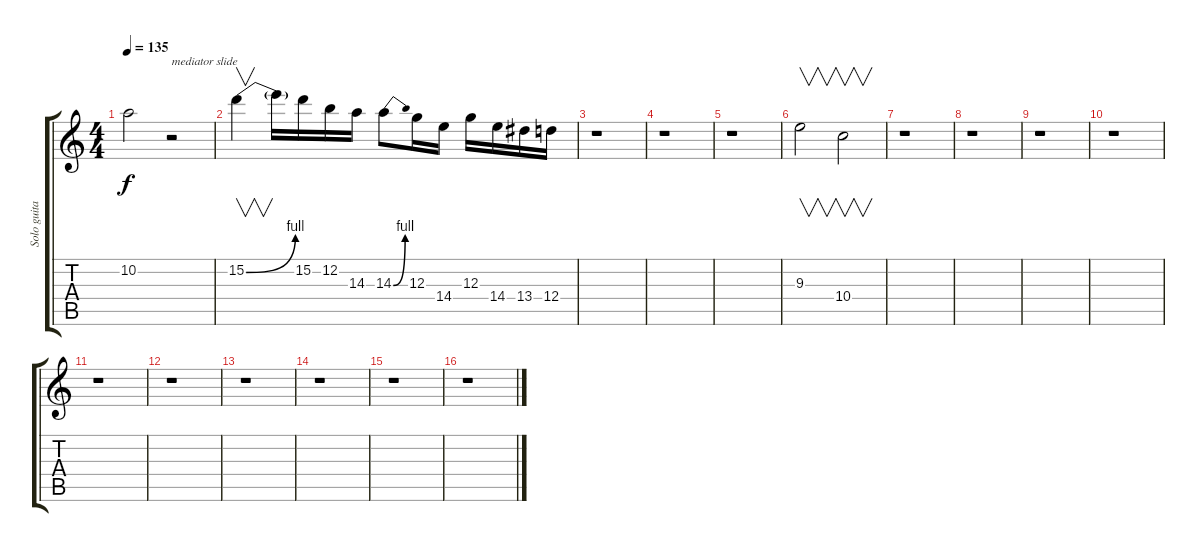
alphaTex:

\track ("Solo guitar" "Solo guita") {instrument distortionguitar}
\staff {score tabs}
\tuning (E4 B3 G3 D3 A2 E2) {hide}
\ts (4 4)
\tempo 135
\clef g2
\ks c
10.2.2{dy f} r.2{txt "mediator slide"} |
15.2{be (bend 0 0 60 4)}.4{v instrument distortionguitar} 15.2{t}.16 15.2.16 12.2.16 14.3.16 14.3{be (bend 0 0 60 4)}.8 12.3.16 14.4.16 12.3.16 14.4.16 13.4.16 12.4.16 |
r.1 |
r.1 |
r.1 |
9.3.2{v instrument guitarharmonics} 10.4.2{v} |
r.1 |
r.1 |
r.1 |
r.1 |
r.1 |
r.1 |
r.1 |
r.1 |
r.1 |
r.1
